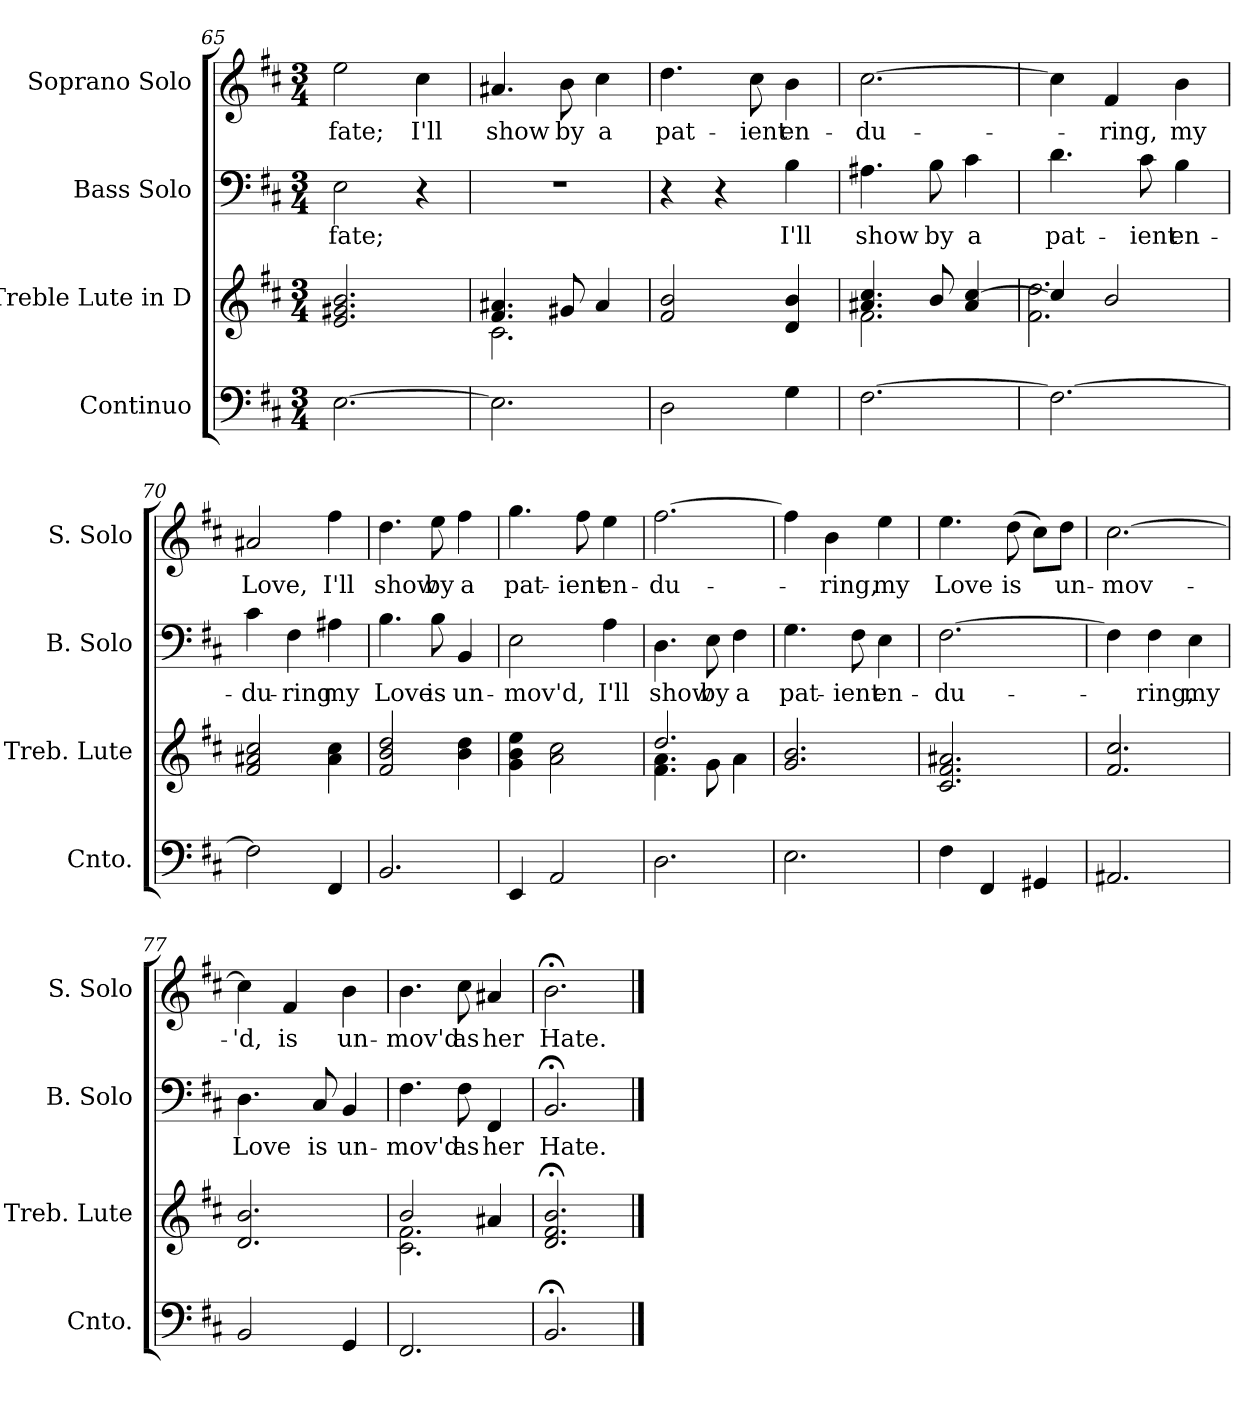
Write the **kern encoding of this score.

**kern	**kern	**kern	**text	**kern	**text
*part4	*part3	*part2	*part2	*part1	*part1
*staff4	*staff3	*staff2	*staff2	*staff1	*staff1
*I"Continuo	*I"Treble Lute in D	*I"Bass Solo	*	*I"Soprano Solo	*
*I'Cnto.	*I'Treb. Lute	*I'B. Solo	*	*I'S. Solo	*
*clefF4	*clefG2	*clefF4	*	*clefG2	*
*k[f#c#]	*k[f#c#]	*k[f#c#]	*	*k[f#c#]	*
*M3/4	*M3/4	*M3/4	*	*M3/4	*
=65	=65	=65	=65	=65	=65
[2.E\	2.e/ 2.g#X/ 2.b/	2E\	fate;	2ee\	fate;
.	.	4r	.	4cc#\	I'll
!!LO:PB:g=z
=66	=66	=66	=66	=66	=66
*	*^	*	*	*	*
2.E\]	4.f#/ 4.a#X/	2.c#\	2.r	.	4.a#X/	show
.	8g#X/	.	.	.	8b\	by
.	4a#/	.	.	.	4cc#\	a
*	*v	*v	*	*	*	*
=67	=67	=67	=67	=67	=67
2D\	2f#/ 2b/	4r	.	4.dd\	pat-
.	.	4r	.	.	.
.	.	.	.	8cc#\	-ient
4G\	4d/ 4b/	4B\	I'll	4b\	en-
=68	=68	=68	=68	=68	=68
*	*^	*	*	*	*
[2.F#\	4.a#X/ 4.cc#/	2.f#\	4.A#X\	show	[2.cc#\	-du-
.	8b/	.	8B\	by	.	.
.	4a#/ [4cc#/	.	4c#\	a	.	.
=69	=69	=69	=69	=69	=69	=69
2.F#\_	4cc#/]	2.f#\ 2.dd\	4.d\	pat-	4cc#\]	.
.	2b/	.	.	.	4f#/	-ring,
.	.	.	8c#\	-ient	.	.
.	.	.	4B\	en-	4b\	my
*	*v	*v	*	*	*	*
=70	=70	=70	=70	=70	=70
2F#\]	2f#/ 2a#X/ 2cc#/	4c#\	-du-	2a#X/	Love,
.	.	4F#\	-ring	.	.
4FF#/	4a#\ 4cc#\	4A#X\	my	4ff#\	I'll
!!LO:LB:g=z
=71	=71	=71	=71	=71	=71
2.BB/	2f#/ 2b/ 2dd/	4.B\	Love	4.dd\	show
.	.	8B\	is	8ee\	by
.	4b\ 4dd\	4BB/	un-	4ff#\	a
=72	=72	=72	=72	=72	=72
4EE/	4g\ 4b\ 4ee\	2E\	-mov'd,	4.gg\	pat-
2AA/	2a\ 2cc#\	.	.	.	.
.	.	.	.	8ff#\	-ient
.	.	4A\	I'll	4ee\	en-
=73	=73	=73	=73	=73	=73
*	*^	*	*	*	*
2.D\	2.dd/	4.f#\ 4.a\	4.D\	show	[2.ff#\	-du-
.	.	8g\	8E\	by	.	.
.	.	4a\	4F#\	a	.	.
*	*v	*v	*	*	*	*
=74	=74	=74	=74	=74	=74
2.E\	2.g/ 2.b/	4.G\	pat-	4ff#\]	.
.	.	.	.	4b\	-ring,
.	.	8F#\	-ient	.	.
.	.	4E\	en-	4ee\	my
=75	=75	=75	=75	=75	=75
4F#\	2.c#/ 2.f#/ 2.a#X/	[2.F#\	-du-	4.ee\	Love
4FF#/	.	.	.	.	.
.	.	.	.	(8dd\	is
4GG#X/	.	.	.	8cc#\L)	.
.	.	.	.	8dd\J	un-
!!LO:LB:g=z
=76	=76	=76	=76	=76	=76
2.AA#X/	2.f#/ 2.cc#/	4F#\]	.	[2.cc#\	-mov-
.	.	4F#\	-ring,	.	.
.	.	4E\	my	.	.
=77	=77	=77	=77	=77	=77
2BB/	2.d/ 2.b/	4.D\	Love	4cc#\]	-'d,
.	.	.	.	4f#/	is
.	.	8C#/	is	.	.
4GG/	.	4BB/	un-	4b\	un-
=78	=78	=78	=78	=78	=78
*	*^	*	*	*	*
2.FF#/	2b/	2.c#\ 2.f#\	4.F#\	-mov'd	4.b\	-mov'd
.	.	.	8F#\	as	8cc#\	as
.	4a#X/	.	4FF#/	her	4a#X/	her
*	*v	*v	*	*	*	*
=79	=79	=79	=79	=79	=79
2.BB;</	2.d/;< 2.f#/;< 2.b/;<	2.BB;</	Hate.	2.b;<\	Hate.
==	==	==	==	==	==
*-	*-	*-	*-	*-	*-
